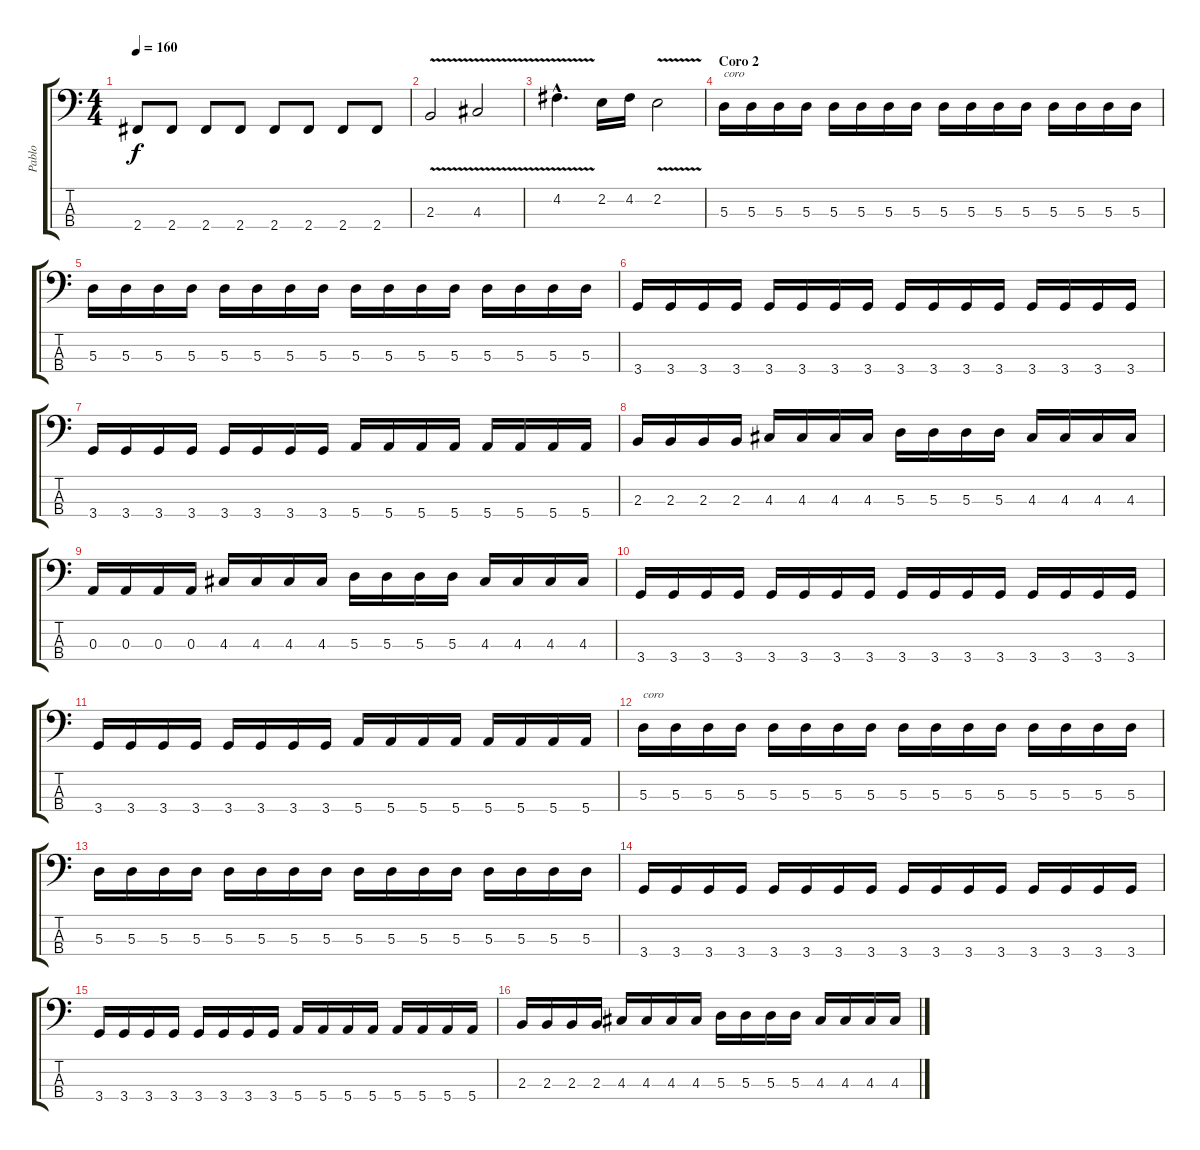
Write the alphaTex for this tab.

\track ("Pablo" "Pablo") {instrument electricbasspick}
\staff {score tabs}
\tuning (G2 D2 A1 E1) {hide}
\ts (4 4)
\tempo 160
\clef f4
\ks c
2.4.8{dy f} 2.4.8 2.4.8 2.4.8 2.4.8 2.4.8 2.4.8 2.4.8 |
2.3{v}.2 4.3{v}.2 |
4.2{v hac}.4{d} 2.2.16 4.2.16 2.2{v}.2 |
\section ("" "Coro 2")
5.3.16{txt "coro"} 5.3.16 5.3.16 5.3.16 5.3.16 5.3.16 5.3.16 5.3.16 5.3.16 5.3.16 5.3.16 5.3.16 5.3.16 5.3.16 5.3.16 5.3.16 |
5.3.16 5.3.16 5.3.16 5.3.16 5.3.16 5.3.16 5.3.16 5.3.16 5.3.16 5.3.16 5.3.16 5.3.16 5.3.16 5.3.16 5.3.16 5.3.16 |
3.4.16 3.4.16 3.4.16 3.4.16 3.4.16 3.4.16 3.4.16 3.4.16 3.4.16 3.4.16 3.4.16 3.4.16 3.4.16 3.4.16 3.4.16 3.4.16 |
3.4.16 3.4.16 3.4.16 3.4.16 3.4.16 3.4.16 3.4.16 3.4.16 5.4.16 5.4.16 5.4.16 5.4.16 5.4.16 5.4.16 5.4.16 5.4.16 |
2.3.16 2.3.16 2.3.16 2.3.16 4.3.16 4.3.16 4.3.16 4.3.16 5.3.16 5.3.16 5.3.16 5.3.16 4.3.16 4.3.16 4.3.16 4.3.16 |
0.3.16 0.3.16 0.3.16 0.3.16 4.3.16 4.3.16 4.3.16 4.3.16 5.3.16 5.3.16 5.3.16 5.3.16 4.3.16 4.3.16 4.3.16 4.3.16 |
3.4.16 3.4.16 3.4.16 3.4.16 3.4.16 3.4.16 3.4.16 3.4.16 3.4.16 3.4.16 3.4.16 3.4.16 3.4.16 3.4.16 3.4.16 3.4.16 |
3.4.16 3.4.16 3.4.16 3.4.16 3.4.16 3.4.16 3.4.16 3.4.16 5.4.16 5.4.16 5.4.16 5.4.16 5.4.16 5.4.16 5.4.16 5.4.16 |
5.3.16{txt "coro"} 5.3.16 5.3.16 5.3.16 5.3.16 5.3.16 5.3.16 5.3.16 5.3.16 5.3.16 5.3.16 5.3.16 5.3.16 5.3.16 5.3.16 5.3.16 |
5.3.16 5.3.16 5.3.16 5.3.16 5.3.16 5.3.16 5.3.16 5.3.16 5.3.16 5.3.16 5.3.16 5.3.16 5.3.16 5.3.16 5.3.16 5.3.16 |
3.4.16 3.4.16 3.4.16 3.4.16 3.4.16 3.4.16 3.4.16 3.4.16 3.4.16 3.4.16 3.4.16 3.4.16 3.4.16 3.4.16 3.4.16 3.4.16 |
3.4.16 3.4.16 3.4.16 3.4.16 3.4.16 3.4.16 3.4.16 3.4.16 5.4.16 5.4.16 5.4.16 5.4.16 5.4.16 5.4.16 5.4.16 5.4.16 |
2.3.16 2.3.16 2.3.16 2.3.16 4.3.16 4.3.16 4.3.16 4.3.16 5.3.16 5.3.16 5.3.16 5.3.16 4.3.16 4.3.16 4.3.16 4.3.16
